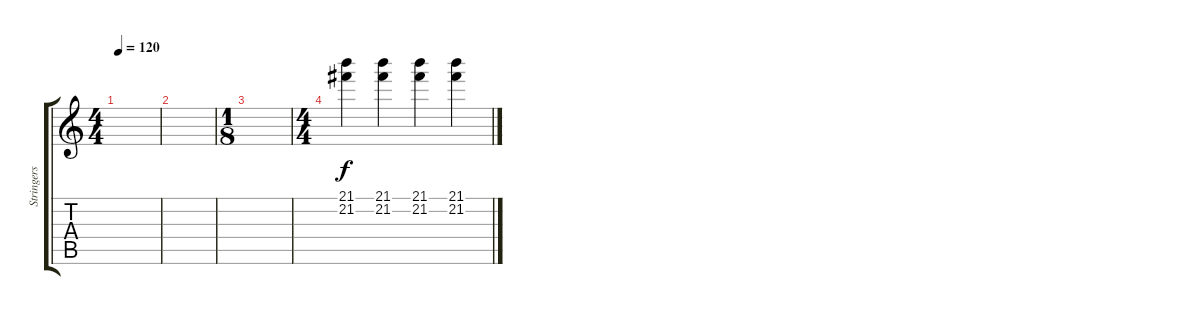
\track ("Stringers" "Stringers") {instrument stringensemble1}
\staff {score tabs}
\tuning (D5 A4 F4 C4 G3 D3) {hide}
\ts (4 4)
\tempo 120
\clef g2
\ks c
|
|
\ts (1 8)
|
\ts (4 4)
(21.1 21.2).4 (21.1 21.2).4{volume 10} (21.1 21.2).4{volume 8} (21.1 21.2).4{volume 6}
